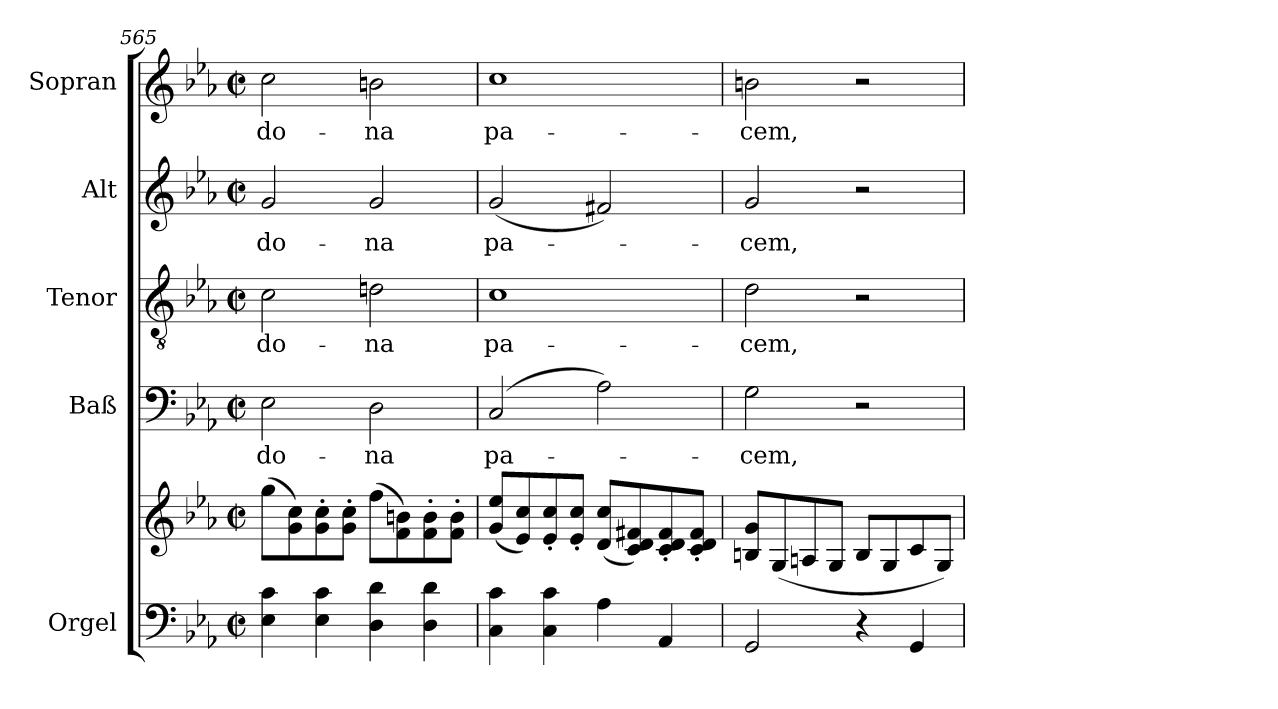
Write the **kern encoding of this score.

**kern	**kern	**kern	**text	**kern	**text	**kern	**text	**kern	**text
*part5	*part5	*part4	*part4	*part3	*part3	*part2	*part2	*part1	*part1
*staff6	*staff5	*staff4	*staff4	*staff3	*staff3	*staff2	*staff2	*staff1	*staff1
*I"Orgel	*	*I"Baß	*	*I"Tenor	*	*I"Alt	*	*I"Sopran	*
*clefF4	*clefG2	*clefF4	*	*clefGv2	*	*clefG2	*	*clefG2	*
*k[b-e-a-]	*k[b-e-a-]	*k[b-e-a-]	*	*k[b-e-a-]	*	*k[b-e-a-]	*	*k[b-e-a-]	*
*E-:	*E-:	*E-:	*	*E-:	*	*E-:	*	*E-:	*
*M2/2	*M2/2	*M2/2	*	*M2/2	*	*M2/2	*	*M2/2	*
*met(c|)	*met(c|)	*met(c|)	*	*met(c|)	*	*met(c|)	*	*met(c|)	*
=565	=565	=565	=565	=565	=565	=565	=565	=565	=565
!	!	!	!LO:LY:b	!	!LO:LY:b	!	!LO:LY:b	!	!LO:LY:b
4E-\ 4c\	(>8gg\L	2E-\	do-	2c\	do-	2g/	do-	2cc\	do-
.	8g\ 8cc\)	.	.	.	.	.	.	.	.
4E-\ 4c\	8g\'> 8cc\'>	.	.	.	.	.	.	.	.
.	8g\'> 8cc\'>J	.	.	.	.	.	.	.	.
!	!	!	!LO:LY:b	!	!LO:LY:b	!	!LO:LY:b	!	!LO:LY:b
4D\ 4d\	(>8ff\L	2D\	-na	2dn\	-na	2g/	-na	2bn\	-na
.	8f\ 8bn\)	.	.	.	.	.	.	.	.
4D\ 4d\	8f\'> 8b\'>	.	.	.	.	.	.	.	.
.	8f\'> 8b\'>J	.	.	.	.	.	.	.	.
=566	=566	=566	=566	=566	=566	=566	=566	=566	=566
!	!	!	!LO:LY:b	!	!LO:LY:b	!	!LO:LY:b	!	!LO:LY:b
4C\ 4c\	(<8g/ 8ee-/L	(2C/	pa-	1c	pa-	(<2g/	pa-	1cc	pa-
.	8e-/ 8cc/)	.	.	.	.	.	.	.	.
4C\ 4c\	8e-/'< 8cc/'<	.	.	.	.	.	.	.	.
.	8e-/'< 8cc/'<J	.	.	.	.	.	.	.	.
4A-\	(<8d/ 8cc/L	2A-\)	.	.	.	2f#X/)	.	.	.
.	8c/ 8d/ 8f#X/)	.	.	.	.	.	.	.	.
4AA-/	8c/'< 8d/'< 8f#/'<	.	.	.	.	.	.	.	.
.	8c/'< 8d/'< 8f#/'<J	.	.	.	.	.	.	.	.
=567	=567	=567	=567	=567	=567	=567	=567	=567	=567
!	!	!	!LO:LY:b	!	!LO:LY:b	!	!LO:LY:b	!	!LO:LY:b
2GG/	8Bn/ 8g/L	2G\	-cem,	2d\	-cem,	2g/	-cem,	2bn\	-cem,
.	(<8G/	.	.	.	.	.	.	.	.
.	8An/	.	.	.	.	.	.	.	.
.	8G/J	.	.	.	.	.	.	.	.
4r	8B/L	2r	.	2r	.	2r	.	2r	.
.	8G/	.	.	.	.	.	.	.	.
4GG/	8c/	.	.	.	.	.	.	.	.
.	8G/J)	.	.	.	.	.	.	.	.
=	=	=	=	=	=	=	=	=	=
*-	*-	*-	*-	*-	*-	*-	*-	*-	*-
